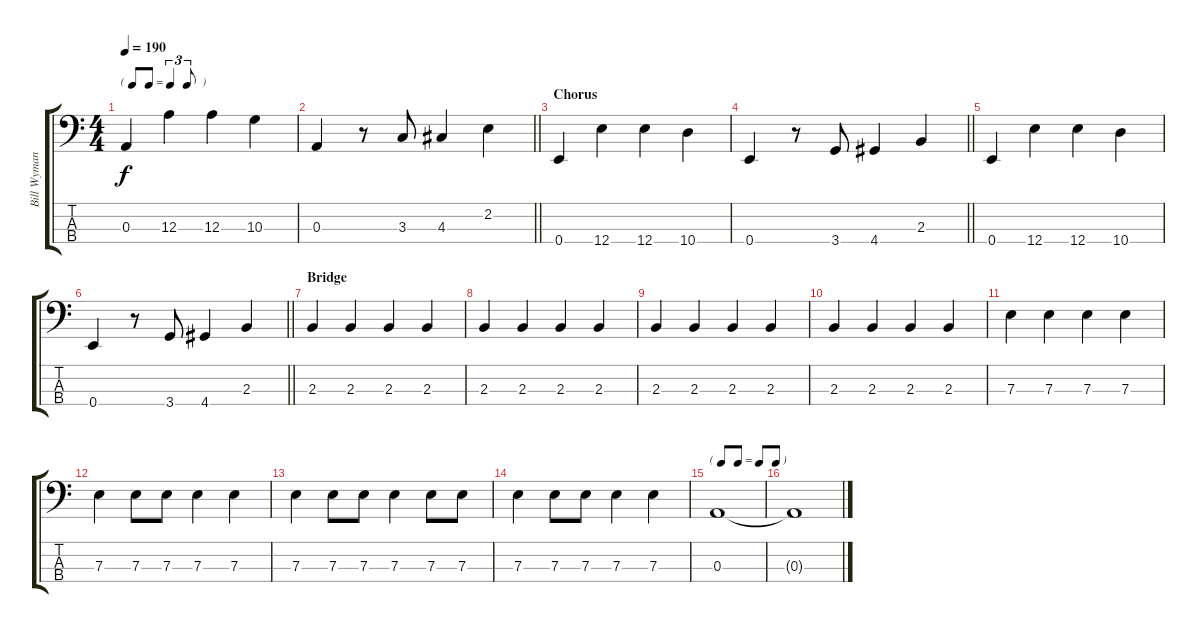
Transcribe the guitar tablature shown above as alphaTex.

\track ("Bill Wyman" "Bill Wyman") {instrument electricbasspick}
\staff {score tabs}
\tuning (G2 D2 A1 E1) {hide}
\ts (4 4)
\tf triplet8th
\tempo 190
\clef f4
\ks c
0.3.4{dy f} 12.3.4 12.3.4 10.3.4 |
\barLineRight lightlight
0.3.4 r.8 3.3.8 4.3.4 2.2.4 |
\section ("" "Chorus")
0.4.4 12.4.4 12.4.4 10.4.4 |
\barLineRight lightlight
0.4.4 r.8 3.4.8 4.4.4 2.3.4 |
0.4.4 12.4.4 12.4.4 10.4.4 |
\barLineRight lightlight
0.4.4 r.8 3.4.8 4.4.4 2.3.4 |
\section ("" "Bridge")
2.3.4 2.3.4 2.3.4 2.3.4 |
2.3.4 2.3.4 2.3.4 2.3.4 |
2.3.4 2.3.4 2.3.4 2.3.4 |
2.3.4 2.3.4 2.3.4 2.3.4 |
7.3.4 7.3.4 7.3.4 7.3.4 |
7.3.4 7.3.8 7.3.8 7.3.4 7.3.4 |
7.3.4 7.3.8 7.3.8 7.3.4 7.3.8 7.3.8 |
7.3.4 7.3.8 7.3.8 7.3.4 7.3.4 |
\tf none
0.3.1 |
0.3{t}.1
